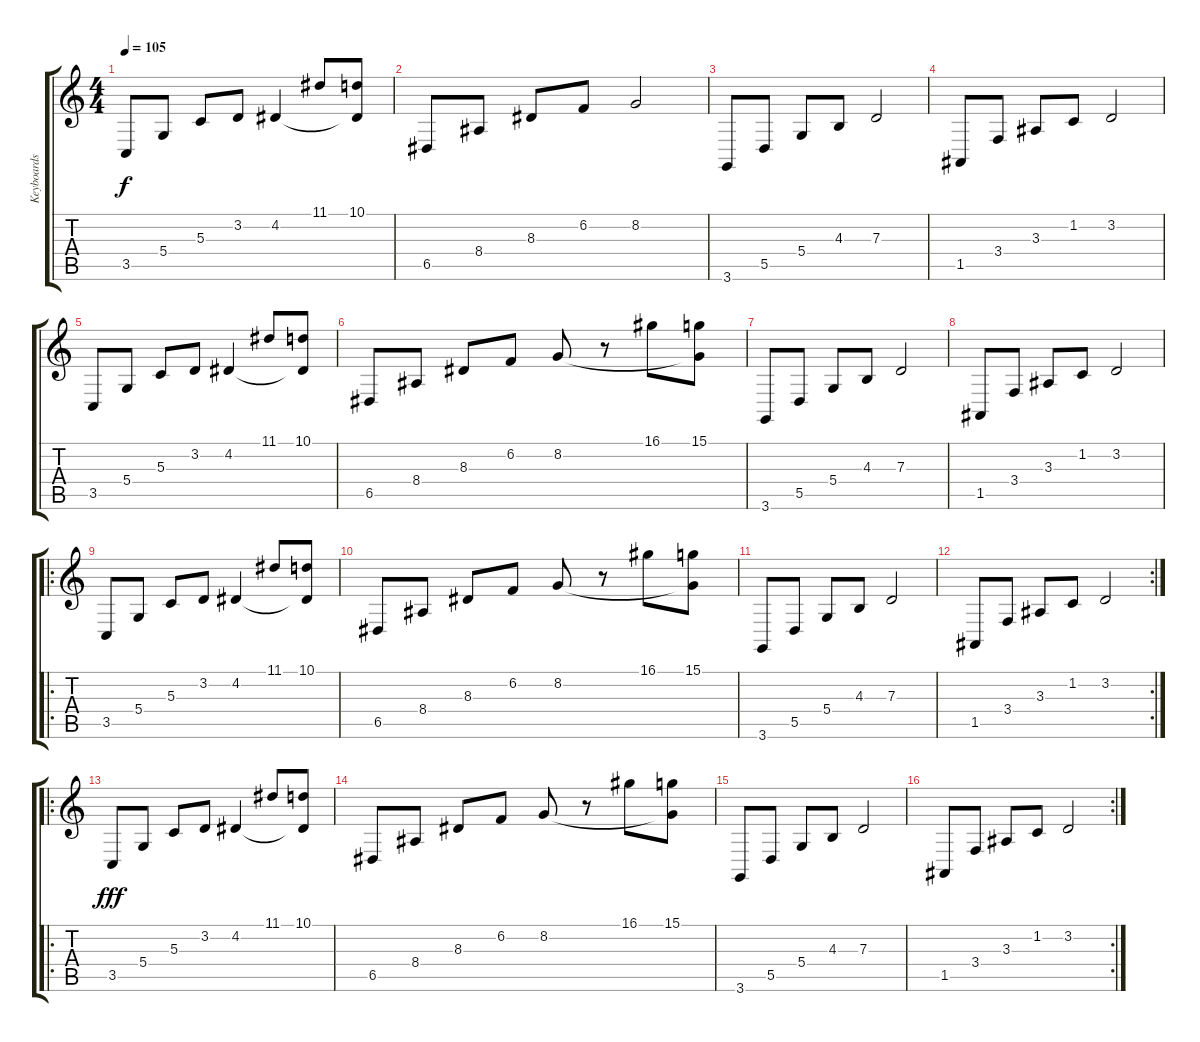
\track ("Keyboards 2 / Vocals" "Keyboards ") {instrument synthbrass1}
\staff {score tabs}
\tuning (E4 B3 G3 D3 A2 E2) {hide}
\ts (4 4)
\tempo 105
\clef g2
\ks c
3.5.8{dy f instrument synthbrass1} 5.4.8 5.3.8 3.2.8 4.2.4 11.1.8 (10.1 4.2{t}).8 |
6.5.8 8.4.8 8.3.8 6.2.8 8.2.2 |
3.6.8 5.5.8 5.4.8 4.3.8 7.3.2 |
1.5.8 3.4.8 3.3.8 1.2.8 3.2.2 |
3.5.8 5.4.8 5.3.8 3.2.8 4.2.4 11.1.8 (10.1 4.2{t}).8 |
6.5.8 8.4.8 8.3.8 6.2.8 8.2.8 r.8 16.1.8 (15.1 8.2{t}).8 |
3.6.8 5.5.8 5.4.8 4.3.8 7.3.2 |
1.5.8 3.4.8 3.3.8 1.2.8 3.2.2 |
\ro
3.5.8 5.4.8 5.3.8 3.2.8 4.2.4 11.1.8 (10.1 4.2{t}).8 |
6.5.8 8.4.8 8.3.8 6.2.8 8.2.8 r.8 16.1.8{volume 16 balance 14 instrument lead6voice} (15.1 8.2{t}).8 |
3.6.8{volume 13 balance 8 instrument synthbrass1} 5.5.8 5.4.8 4.3.8 7.3.2 |
\rc 2
1.5.8 3.4.8 3.3.8 1.2.8 3.2.2 |
\ro
3.5.8{dy fff volume 16 balance 2 instrument synthbrass1} 5.4.8 5.3.8 3.2.8 4.2.4 11.1.8 (10.1 4.2{t}).8 |
6.5.8 8.4.8 8.3.8 6.2.8 8.2.8 r.8 16.1.8{volume 16 balance 0 instrument lead6voice} (15.1 8.2{t}).8 |
3.6.8{volume 16 balance 2 instrument synthbrass1} 5.5.8 5.4.8 4.3.8 7.3.2 |
\rc 2
1.5.8 3.4.8 3.3.8 1.2.8 3.2.2
